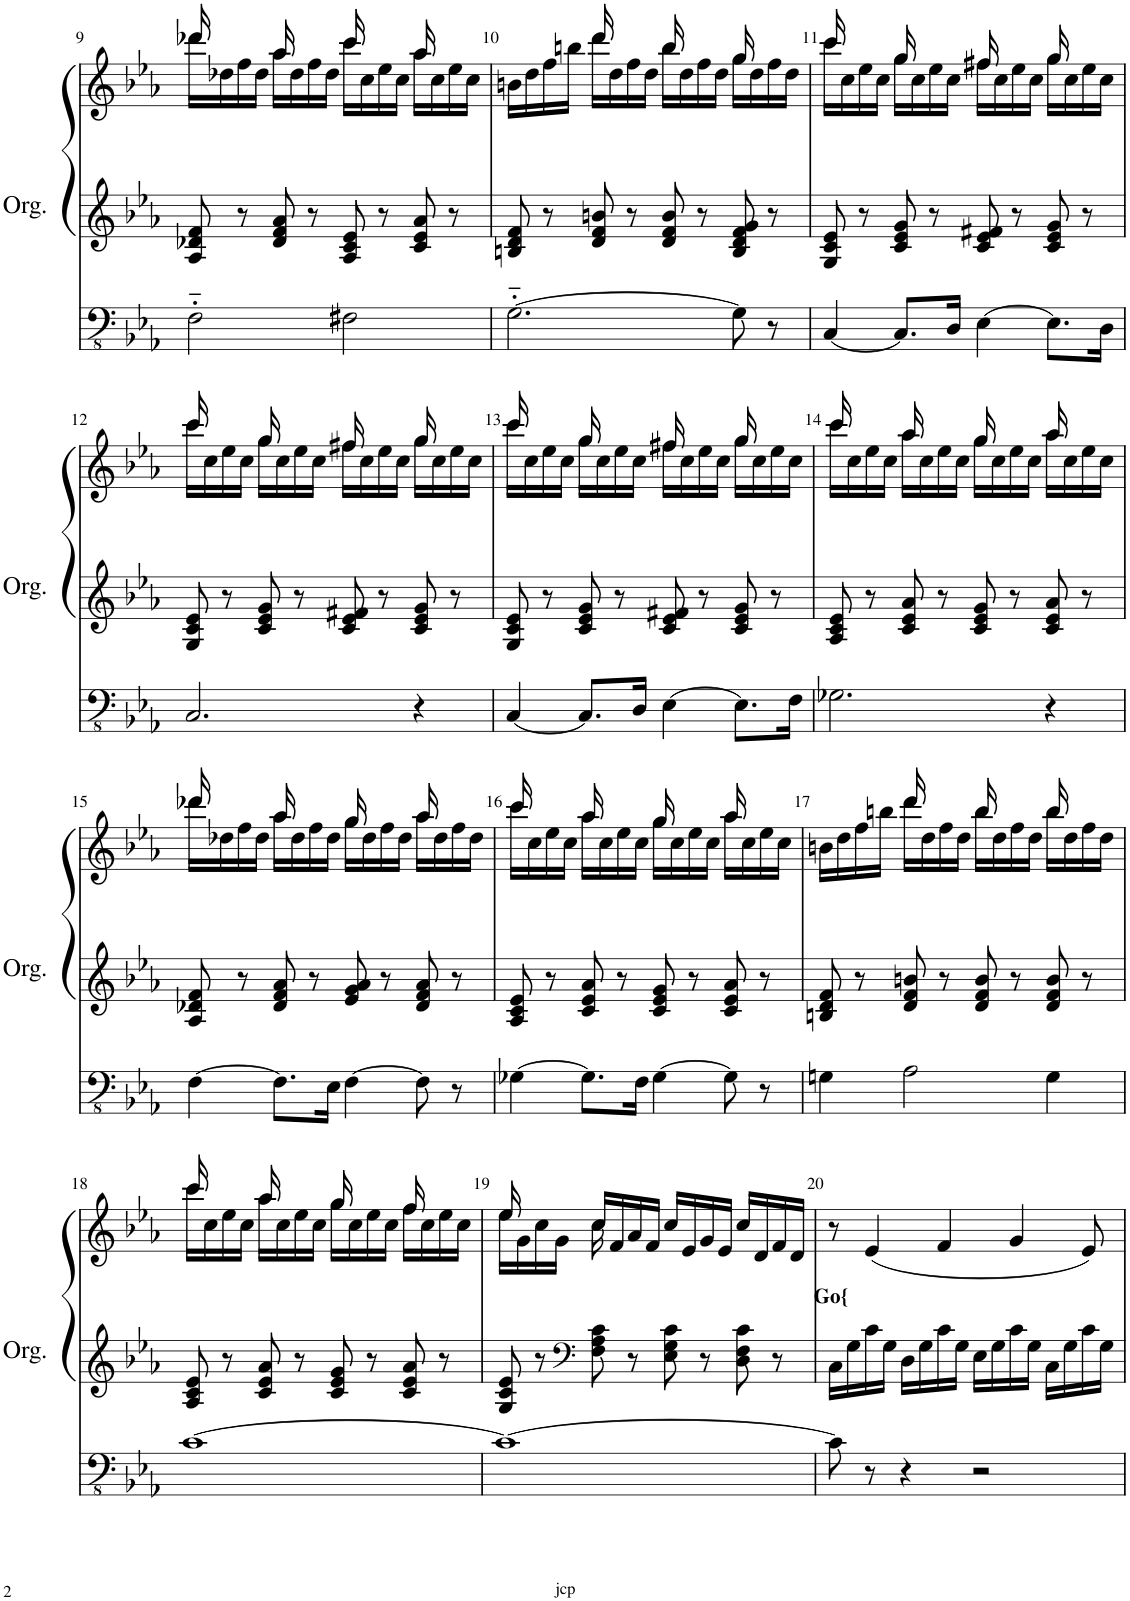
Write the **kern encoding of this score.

**kern	**kern	**kern
*part1	*part1	*part1
*staff3	*staff2	*staff1
*I"Orgue à tuyaux	*	*
*I'Org.	*	*
!!LO:PB:g=z
*clefFv4	*clefG2	*clefG2
*k[b-e-a-]	*k[b-e-a-]	*k[b-e-a-]
*M4/4	*M4/4	*M4/4
=9	=9	=9
*	*	*^
2FF'~\	8A-/ 8d-X/ 8f/	16ddd-X\LL	16ddd-/
.	.	16dd-X\	8.ryy
.	8r	16ff\	.
.	.	16dd-\JJ	.
.	8d-/ 8f/ 8a-/	16aa-\LL	16aa-/
.	.	16dd-\	8.ryy
.	8r	16ff\	.
.	.	16dd-\JJ	.
2FF#X\	8A-/ 8c/ 8e-/	16ccc\LL	16ccc/
.	.	16cc\	8.ryy
.	8r	16ee-\	.
.	.	16cc\JJ	.
.	8c/ 8e-/ 8a-/	16aa-\LL	16aa-/
.	.	16cc\	8.ryy
.	8r	16ee-\	.
.	.	16cc\JJ	.
=10	=10	=10	=10
[2.GG'~\	8Bn/ 8d/ 8f/	16bn\LL	4ryy
.	.	16dd\	.
.	8r	16ff\	.
.	.	16bbn\JJ	.
.	8d/ 8f/ 8bn/	16ddd\LL	16ddd/
.	.	16dd\	8.ryy
.	8r	16ff\	.
.	.	16dd\JJ	.
.	8d/ 8f/ 8b/	16bb\LL	16bb/
.	.	16dd\	8.ryy
.	8r	16ff\	.
.	.	16dd\JJ	.
8GG\]	8B/ 8d/ 8f/ 8g/	16gg\LL	16gg/
.	.	16dd\	8.ryy
8r	8r	16ff\	.
.	.	16dd\JJ	.
=11	=11	=11	=11
[4CC/	8G/ 8c/ 8e-/	16ccc\LL	16ccc/
.	.	16cc\	8.ryy
.	8r	16ee-\	.
.	.	16cc\JJ	.
8.CC/L]	8c/ 8e-/ 8g/	16gg\LL	16gg/
.	.	16cc\	8.ryy
.	8r	16ee-\	.
16DD/Jk	.	16cc\JJ	.
[4EE-\	8c/ 8e-/ 8f#X/	16ff#X\LL	16ff#/
.	.	16cc\	8.ryy
.	8r	16ee-\	.
.	.	16cc\JJ	.
8.EE-\L]	8c/ 8e-/ 8g/	16gg\LL	16gg/
.	.	16cc\	8.ryy
.	8r	16ee-\	.
16DD\Jk	.	16cc\JJ	.
!!LO:LB:g=z	!!
=12	=12	=12	=12
2.CC/	8G/ 8c/ 8e-/	16ccc\LL	16ccc/
.	.	16cc\	8.ryy
.	8r	16ee-\	.
.	.	16cc\JJ	.
.	8c/ 8e-/ 8g/	16gg\LL	16gg/
.	.	16cc\	8.ryy
.	8r	16ee-\	.
.	.	16cc\JJ	.
.	8c/ 8e-/ 8f#X/	16ff#X\LL	16ff#/
.	.	16cc\	8.ryy
.	8r	16ee-\	.
.	.	16cc\JJ	.
4r	8c/ 8e-/ 8g/	16gg\LL	16gg/
.	.	16cc\	8.ryy
.	8r	16ee-\	.
.	.	16cc\JJ	.
=13	=13	=13	=13
[4CC/	8G/ 8c/ 8e-/	16ccc\LL	16ccc/
.	.	16cc\	8.ryy
.	8r	16ee-\	.
.	.	16cc\JJ	.
8.CC/L]	8c/ 8e-/ 8g/	16gg\LL	16gg/
.	.	16cc\	8.ryy
.	8r	16ee-\	.
16DD/Jk	.	16cc\JJ	.
[4EE-\	8c/ 8e-/ 8f#X/	16ff#X\LL	16ff#/
.	.	16cc\	8.ryy
.	8r	16ee-\	.
.	.	16cc\JJ	.
8.EE-\L]	8c/ 8e-/ 8g/	16gg\LL	16gg/
.	.	16cc\	8.ryy
.	8r	16ee-\	.
16FF\Jk	.	16cc\JJ	.
=14	=14	=14	=14
2.GG-X\	8A-/ 8c/ 8e-/	16ccc\LL	16ccc/
.	.	16cc\	8.ryy
.	8r	16ee-\	.
.	.	16cc\JJ	.
.	8c/ 8e-/ 8a-/	16aa-\LL	16aa-/
.	.	16cc\	8.ryy
.	8r	16ee-\	.
.	.	16cc\JJ	.
.	8c/ 8e-/ 8g/	16gg\LL	16gg/
.	.	16cc\	8.ryy
.	8r	16ee-\	.
.	.	16cc\JJ	.
4r	8c/ 8e-/ 8a-/	16aa-\LL	16aa-/
.	.	16cc\	8.ryy
.	8r	16ee-\	.
.	.	16cc\JJ	.
!!LO:LB:g=z	!!
=15	=15	=15	=15
[4FF\	8A-/ 8d-X/ 8f/	16ddd-X\LL	16ddd-/
.	.	16dd-X\	8.ryy
.	8r	16ff\	.
.	.	16dd-\JJ	.
8.FF\L]	8d-/ 8f/ 8a-/	16aa-\LL	16aa-/
.	.	16dd-\	8.ryy
.	8r	16ff\	.
16EE-\Jk	.	16dd-\JJ	.
[4FF\	8e-/ 8g/ 8a-/	16gg\LL	16gg/
.	.	16dd-\	8.ryy
.	8r	16ff\	.
.	.	16dd-\JJ	.
8FF\]	8d-/ 8f/ 8a-/	16aa-\LL	16aa-/
.	.	16dd-\	8.ryy
8r	8r	16ff\	.
.	.	16dd-\JJ	.
=16	=16	=16	=16
[4GG-X\	8A-/ 8c/ 8e-/	16ccc\LL	16ccc/
.	.	16cc\	8.ryy
.	8r	16ee-\	.
.	.	16cc\JJ	.
8.GG-\L]	8c/ 8e-/ 8a-/	16aa-\LL	16aa-/
.	.	16cc\	8.ryy
.	8r	16ee-\	.
16FF\Jk	.	16cc\JJ	.
[4GG-\	8c/ 8e-/ 8g/	16gg\LL	16gg/
.	.	16cc\	8.ryy
.	8r	16ee-\	.
.	.	16cc\JJ	.
8GG-\]	8c/ 8e-/ 8a-/	16aa-\LL	16aa-/
.	.	16cc\	8.ryy
8r	8r	16ee-\	.
.	.	16cc\JJ	.
=17	=17	=17	=17
4GGn\	8Bn/ 8d/ 8f/	16bn\LL	4ryy
.	.	16dd\	.
.	8r	16ff\	.
.	.	16bbn\JJ	.
2AA-\	8d/ 8f/ 8bn/	16ddd\LL	16ddd/
.	.	16dd\	8.ryy
.	8r	16ff\	.
.	.	16dd\JJ	.
.	8d/ 8f/ 8b/	16bb\LL	16bb/
.	.	16dd\	8.ryy
.	8r	16ff\	.
.	.	16dd\JJ	.
4GG\	8d/ 8f/ 8b/	16bb\LL	16bb/
.	.	16dd\	8.ryy
.	8r	16ff\	.
.	.	16dd\JJ	.
!!LO:LB:g=z	!!
=18	=18	=18	=18
[1C	8A-/ 8c/ 8e-/	16ccc\LL	16ccc/
.	.	16cc\	8.ryy
.	8r	16ee-\	.
.	.	16cc\JJ	.
.	8c/ 8e-/ 8a-/	16aa-\LL	16aa-/
.	.	16cc\	8.ryy
.	8r	16ee-\	.
.	.	16cc\JJ	.
.	8c/ 8e-/ 8g/	16gg\LL	16gg/
.	.	16cc\	8.ryy
.	8r	16ee-\	.
.	.	16cc\JJ	.
.	8c/ 8e-/ 8a-/	16ff\LL	16ff/
.	.	16cc\	8.ryy
.	8r	16ee-\	.
.	.	16cc\JJ	.
=19	=19	=19	=19
1C_	8G/ 8c/ 8e-/	16ee-\LL	16ee-/
.	.	16g\	8.ryy
.	8r	16cc\	.
.	.	16g\JJ	.
*	*clefF4	*	*
.	8F\ 8A-\ 8c\	16cc/LL	16cc\
.	.	16f/	2ryy
.	8r	16a-/	.
.	.	16f/JJ	.
.	8E-\ 8G\ 8c\	16cc/LL	.
.	.	16e-/	.
.	8r	16g/	.
.	.	16e-/JJ	.
.	8D\ 8F\ 8c\	16cc/LL	.
.	.	16d/	8.ryy
.	8r	16f/	.
.	.	16d/JJ	.
*	*	*v	*v
=20	=20	=20
!	!LO:TX:a:B:t=Go{	!
8C\]	16C\LL	8r
.	16G\	.
8r	16c\	(4e-/
.	16G\JJ	.
4r	16D\LL	.
.	16G\	.
.	16c\	4f/
.	16G\JJ	.
2r	16E-\LL	.
.	16G\	.
.	16c\	4g/
.	16G\JJ	.
.	16C\LL	.
.	16G\	.
.	16c\	8e-/)
.	16G\JJ	.
=	=	=
*-	*-	*-
